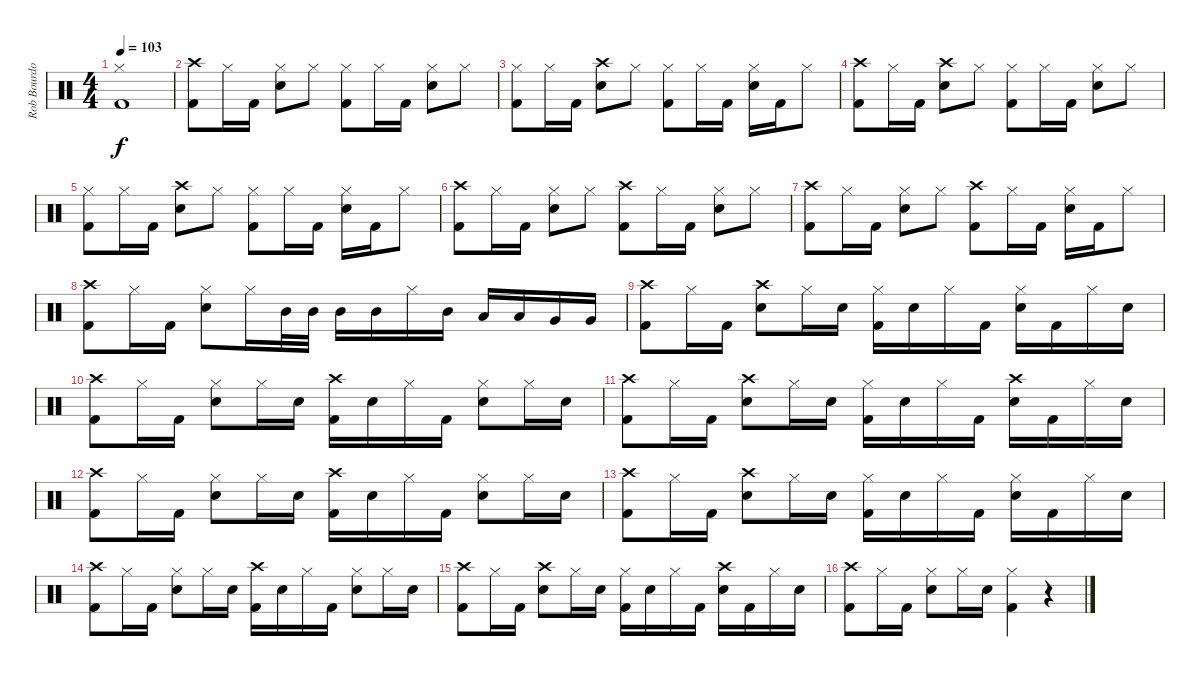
\track ("Rob Bourdon" "Rob Bourdo") {instrument percussion}
\staff {score}
\articulation defaults
\ts (4 4)
\tempo 103
\clef neutral
\ks c
("Hi-Hat (closed)" "Kick (hit) 2").1{dy f} |
("Crash high (hit)" "Kick (hit) 2").8 "Hi-Hat (closed)".16 "Kick (hit) 2".16 ("Hi-Hat (closed)" "Electric Snare (hit)").8 "Hi-Hat (closed)".8 ("Hi-Hat (closed)" "Kick (hit) 2").8 "Hi-Hat (closed)".16 "Kick (hit) 2".16 ("Hi-Hat (closed)" "Electric Snare (hit)").8 "Hi-Hat (closed)".8 |
("Hi-Hat (closed)" "Kick (hit) 2").8 "Hi-Hat (closed)".16 "Kick (hit) 2".16 ("Crash high (hit)" "Electric Snare (hit)").8 "Hi-Hat (closed)".8 ("Hi-Hat (closed)" "Kick (hit) 2").8 "Hi-Hat (closed)".16 "Kick (hit) 2".16 ("Hi-Hat (closed)" "Electric Snare (hit)").16 "Kick (hit) 2".16 "Hi-Hat (closed)".8 |
("Crash high (hit)" "Kick (hit) 2").8 "Hi-Hat (closed)".16 "Kick (hit) 2".16 ("Crash high (hit)" "Electric Snare (hit)").8 "Hi-Hat (closed)".8 ("Hi-Hat (closed)" "Kick (hit) 2").8 "Hi-Hat (closed)".16 "Kick (hit) 2".16 ("Hi-Hat (closed)" "Electric Snare (hit)").8 "Hi-Hat (closed)".8 |
("Hi-Hat (closed)" "Kick (hit) 2").8 "Hi-Hat (closed)".16 "Kick (hit) 2".16 ("Crash high (hit)" "Electric Snare (hit)").8 "Hi-Hat (closed)".8 ("Hi-Hat (closed)" "Kick (hit) 2").8 "Hi-Hat (closed)".16 "Kick (hit) 2".16 ("Hi-Hat (closed)" "Electric Snare (hit)").16 "Kick (hit) 2".16 "Hi-Hat (closed)".8 |
("Crash high (hit)" "Kick (hit) 2").8 "Hi-Hat (closed)".16 "Kick (hit) 2".16 ("Hi-Hat (closed)" "Electric Snare (hit)").8 "Hi-Hat (closed)".8 ("Crash high (hit)" "Kick (hit) 2").8 "Hi-Hat (closed)".16 "Kick (hit) 2".16 ("Hi-Hat (closed)" "Electric Snare (hit)").8 "Hi-Hat (closed)".8 |
("Crash high (hit)" "Kick (hit) 2").8 "Hi-Hat (closed)".16 "Kick (hit) 2".16 ("Hi-Hat (closed)" "Electric Snare (hit)").8 "Hi-Hat (closed)".8 ("Crash high (hit)" "Kick (hit) 2").8 "Hi-Hat (closed)".16 "Kick (hit) 2".16 ("Hi-Hat (closed)" "Electric Snare (hit)").16 "Kick (hit) 2".16 "Hi-Hat (closed)".8 |
("Crash high (hit)" "Kick (hit) 2").8 "Hi-Hat (closed)".16 "Kick (hit) 2".16 ("Hi-Hat (closed)" "Electric Snare (hit)").8 "Hi-Hat (closed)".16 "Mid Tom (hit)".32 "Mid Tom (hit)".32 "Mid Tom (hit)".16 "Mid Tom (hit)".16 "Hi-Hat (closed)".16 "Mid Tom (hit)".16 "Low Tom (hit)".16 "Low Tom (hit)".16 "Very Low Tom (hit)".16 "Very Low Tom (hit)".16 |
("Crash high (hit)" "Kick (hit) 2").8 "Hi-Hat (closed)".16 "Kick (hit) 2".16 ("Crash high (hit)" "Electric Snare (hit)").8 "Hi-Hat (closed)".16 "Electric Snare (hit)".16 ("Hi-Hat (closed)" "Kick (hit) 2").16 "Electric Snare (hit)".16 "Hi-Hat (closed)".16 "Kick (hit) 2".16 ("Hi-Hat (closed)" "Electric Snare (hit)").16 "Kick (hit) 2".16 "Hi-Hat (closed)".16 "Electric Snare (hit)".16 |
("Crash high (hit)" "Kick (hit) 2").8 "Hi-Hat (closed)".16 "Kick (hit) 2".16 ("Hi-Hat (closed)" "Electric Snare (hit)").8 "Hi-Hat (closed)".16 "Electric Snare (hit)".16 ("Crash high (hit)" "Kick (hit) 2").16 "Electric Snare (hit)".16 "Hi-Hat (closed)".16 "Kick (hit) 2".16 ("Hi-Hat (closed)" "Electric Snare (hit)").8 "Hi-Hat (closed)".16 "Electric Snare (hit)".16 |
("Crash high (hit)" "Kick (hit) 2").8 "Hi-Hat (closed)".16 "Kick (hit) 2".16 ("Crash high (hit)" "Electric Snare (hit)").8 "Hi-Hat (closed)".16 "Electric Snare (hit)".16 ("Hi-Hat (closed)" "Kick (hit) 2").16 "Electric Snare (hit)".16 "Hi-Hat (closed)".16 "Kick (hit) 2".16 ("Crash high (hit)" "Electric Snare (hit)").16 "Kick (hit) 2".16 "Hi-Hat (closed)".16 "Electric Snare (hit)".16 |
("Crash high (hit)" "Kick (hit) 2").8 "Hi-Hat (closed)".16 "Kick (hit) 2".16 ("Hi-Hat (closed)" "Electric Snare (hit)").8 "Hi-Hat (closed)".16 "Electric Snare (hit)".16 ("Crash high (hit)" "Kick (hit) 2").16 "Electric Snare (hit)".16 "Hi-Hat (closed)".16 "Kick (hit) 2".16 ("Hi-Hat (closed)" "Electric Snare (hit)").8 "Hi-Hat (closed)".16 "Electric Snare (hit)".16 |
("Crash high (hit)" "Kick (hit) 2").8 "Hi-Hat (closed)".16 "Kick (hit) 2".16 ("Crash high (hit)" "Electric Snare (hit)").8 "Hi-Hat (closed)".16 "Electric Snare (hit)".16 ("Hi-Hat (closed)" "Kick (hit) 2").16 "Electric Snare (hit)".16 "Hi-Hat (closed)".16 "Kick (hit) 2".16 ("Hi-Hat (closed)" "Electric Snare (hit)").16 "Kick (hit) 2".16 "Hi-Hat (closed)".16 "Electric Snare (hit)".16 |
("Crash high (hit)" "Kick (hit) 2").8 "Hi-Hat (closed)".16 "Kick (hit) 2".16 ("Hi-Hat (closed)" "Electric Snare (hit)").8 "Hi-Hat (closed)".16 "Electric Snare (hit)".16 ("Crash high (hit)" "Kick (hit) 2").16 "Electric Snare (hit)".16 "Hi-Hat (closed)".16 "Kick (hit) 2".16 ("Hi-Hat (closed)" "Electric Snare (hit)").8 "Hi-Hat (closed)".16 "Electric Snare (hit)".16 |
("Crash high (hit)" "Kick (hit) 2").8 "Hi-Hat (closed)".16 "Kick (hit) 2".16 ("Crash high (hit)" "Electric Snare (hit)").8 "Hi-Hat (closed)".16 "Electric Snare (hit)".16 ("Hi-Hat (closed)" "Kick (hit) 2").16 "Electric Snare (hit)".16 "Hi-Hat (closed)".16 "Kick (hit) 2".16 ("Crash high (hit)" "Electric Snare (hit)").16 "Kick (hit) 2".16 "Hi-Hat (closed)".16 "Electric Snare (hit)".16 |
("Crash high (hit)" "Kick (hit) 2").8 "Hi-Hat (closed)".16 "Kick (hit) 2".16 ("Hi-Hat (closed)" "Electric Snare (hit)").8 "Hi-Hat (closed)".16 "Electric Snare (hit)".16 ("Hi-Hat (closed)" "Kick (hit) 2").4 r.4
